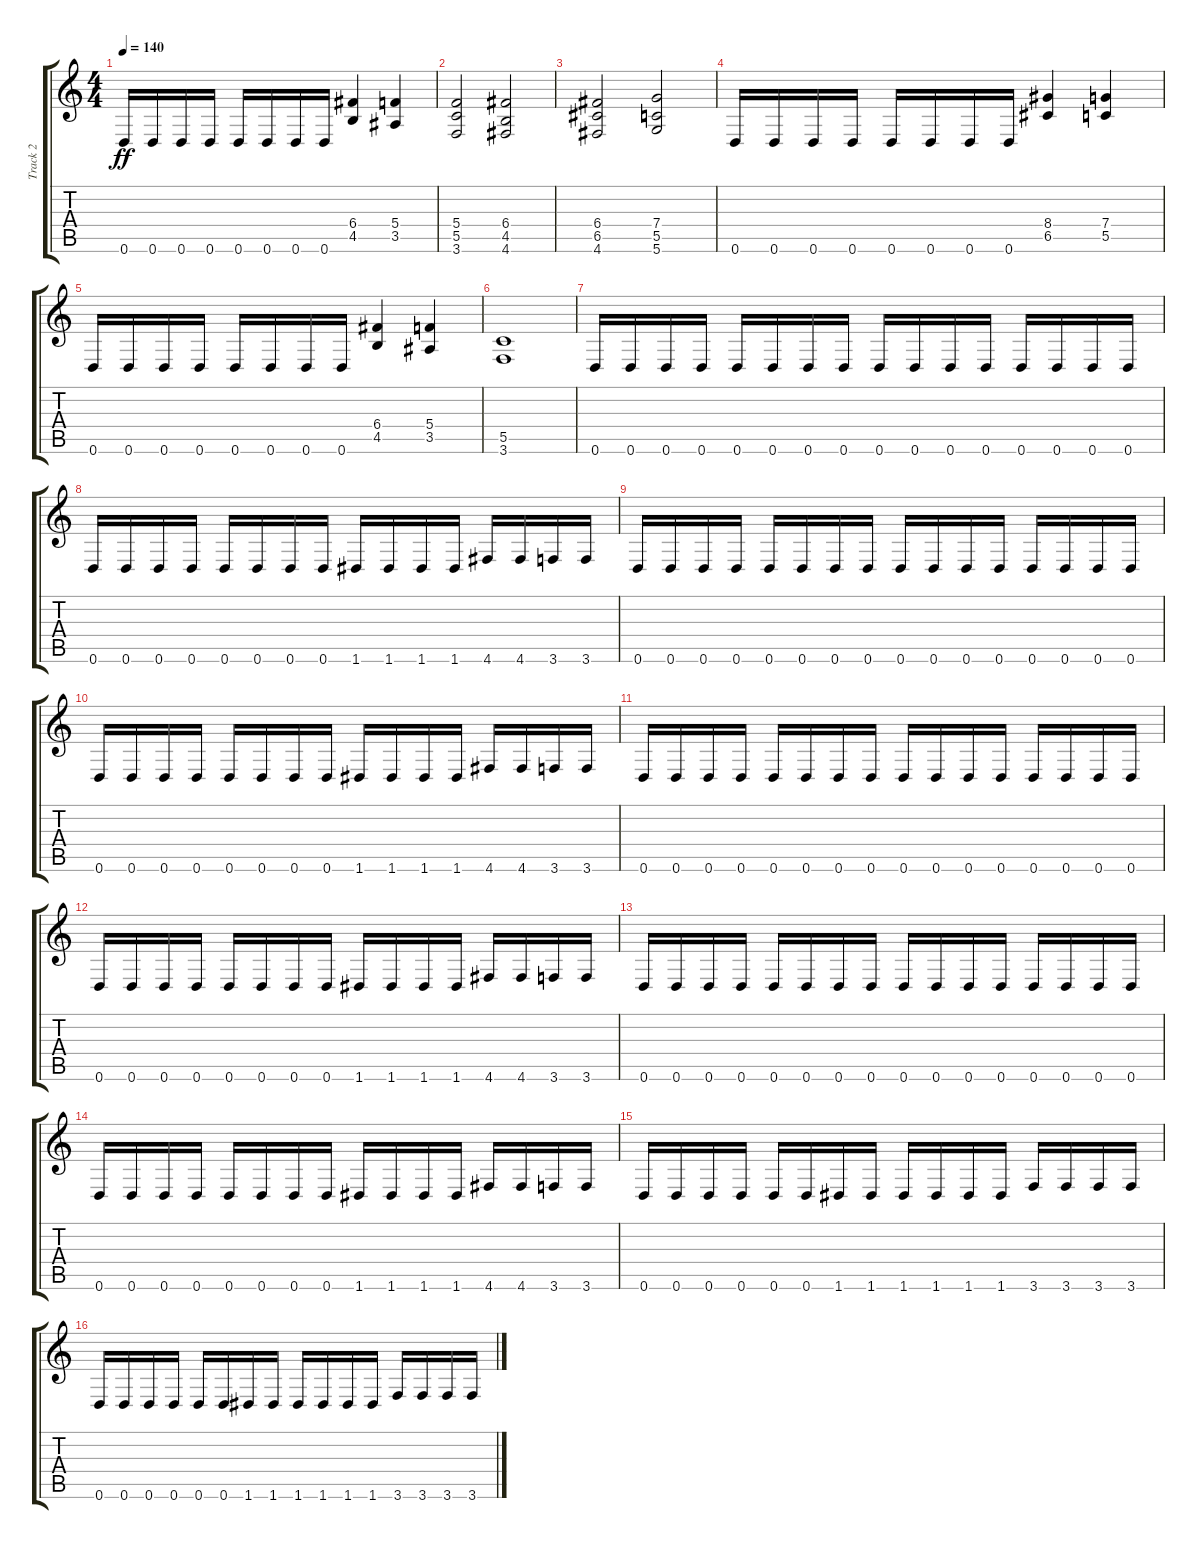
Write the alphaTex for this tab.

\track ("Track 2" "Track 2") {instrument distortionguitar}
\staff {score tabs}
\tuning (D4 A3 F3 C3 G2 D2) {hide}
\ts (4 4)
\tempo 140
\clef g2
\ks c
0.6.16{dy ff} 0.6.16 0.6.16 0.6.16 0.6.16 0.6.16 0.6.16 0.6.16 (6.4 4.5).4 (5.4 3.5).4 |
(5.4 5.5 3.6).2 (6.4 4.5 4.6).2 |
(6.4 6.5 4.6).2 (7.4 5.5 5.6).2 |
0.6.16 0.6.16 0.6.16 0.6.16 0.6.16 0.6.16 0.6.16 0.6.16 (8.4 6.5).4 (7.4 5.5).4 |
0.6.16 0.6.16 0.6.16 0.6.16 0.6.16 0.6.16 0.6.16 0.6.16 (6.4 4.5).4 (5.4 3.5).4 |
(5.5 3.6).1 |
0.6.16 0.6.16 0.6.16 0.6.16 0.6.16 0.6.16 0.6.16 0.6.16 0.6.16 0.6.16 0.6.16 0.6.16 0.6.16 0.6.16 0.6.16 0.6.16 |
0.6.16 0.6.16 0.6.16 0.6.16 0.6.16 0.6.16 0.6.16 0.6.16 1.6.16 1.6.16 1.6.16 1.6.16 4.6.16 4.6.16 3.6.16 3.6.16 |
0.6.16 0.6.16 0.6.16 0.6.16 0.6.16 0.6.16 0.6.16 0.6.16 0.6.16 0.6.16 0.6.16 0.6.16 0.6.16 0.6.16 0.6.16 0.6.16 |
0.6.16 0.6.16 0.6.16 0.6.16 0.6.16 0.6.16 0.6.16 0.6.16 1.6.16 1.6.16 1.6.16 1.6.16 4.6.16 4.6.16 3.6.16 3.6.16 |
0.6.16 0.6.16 0.6.16 0.6.16 0.6.16 0.6.16 0.6.16 0.6.16 0.6.16 0.6.16 0.6.16 0.6.16 0.6.16 0.6.16 0.6.16 0.6.16 |
0.6.16 0.6.16 0.6.16 0.6.16 0.6.16 0.6.16 0.6.16 0.6.16 1.6.16 1.6.16 1.6.16 1.6.16 4.6.16 4.6.16 3.6.16 3.6.16 |
0.6.16 0.6.16 0.6.16 0.6.16 0.6.16 0.6.16 0.6.16 0.6.16 0.6.16 0.6.16 0.6.16 0.6.16 0.6.16 0.6.16 0.6.16 0.6.16 |
0.6.16 0.6.16 0.6.16 0.6.16 0.6.16 0.6.16 0.6.16 0.6.16 1.6.16 1.6.16 1.6.16 1.6.16 4.6.16 4.6.16 3.6.16 3.6.16 |
0.6.16 0.6.16 0.6.16 0.6.16 0.6.16 0.6.16 1.6.16 1.6.16 1.6.16 1.6.16 1.6.16 1.6.16 3.6.16 3.6.16 3.6.16 3.6.16 |
0.6.16 0.6.16 0.6.16 0.6.16 0.6.16 0.6.16 1.6.16 1.6.16 1.6.16 1.6.16 1.6.16 1.6.16 3.6.16 3.6.16 3.6.16 3.6.16
